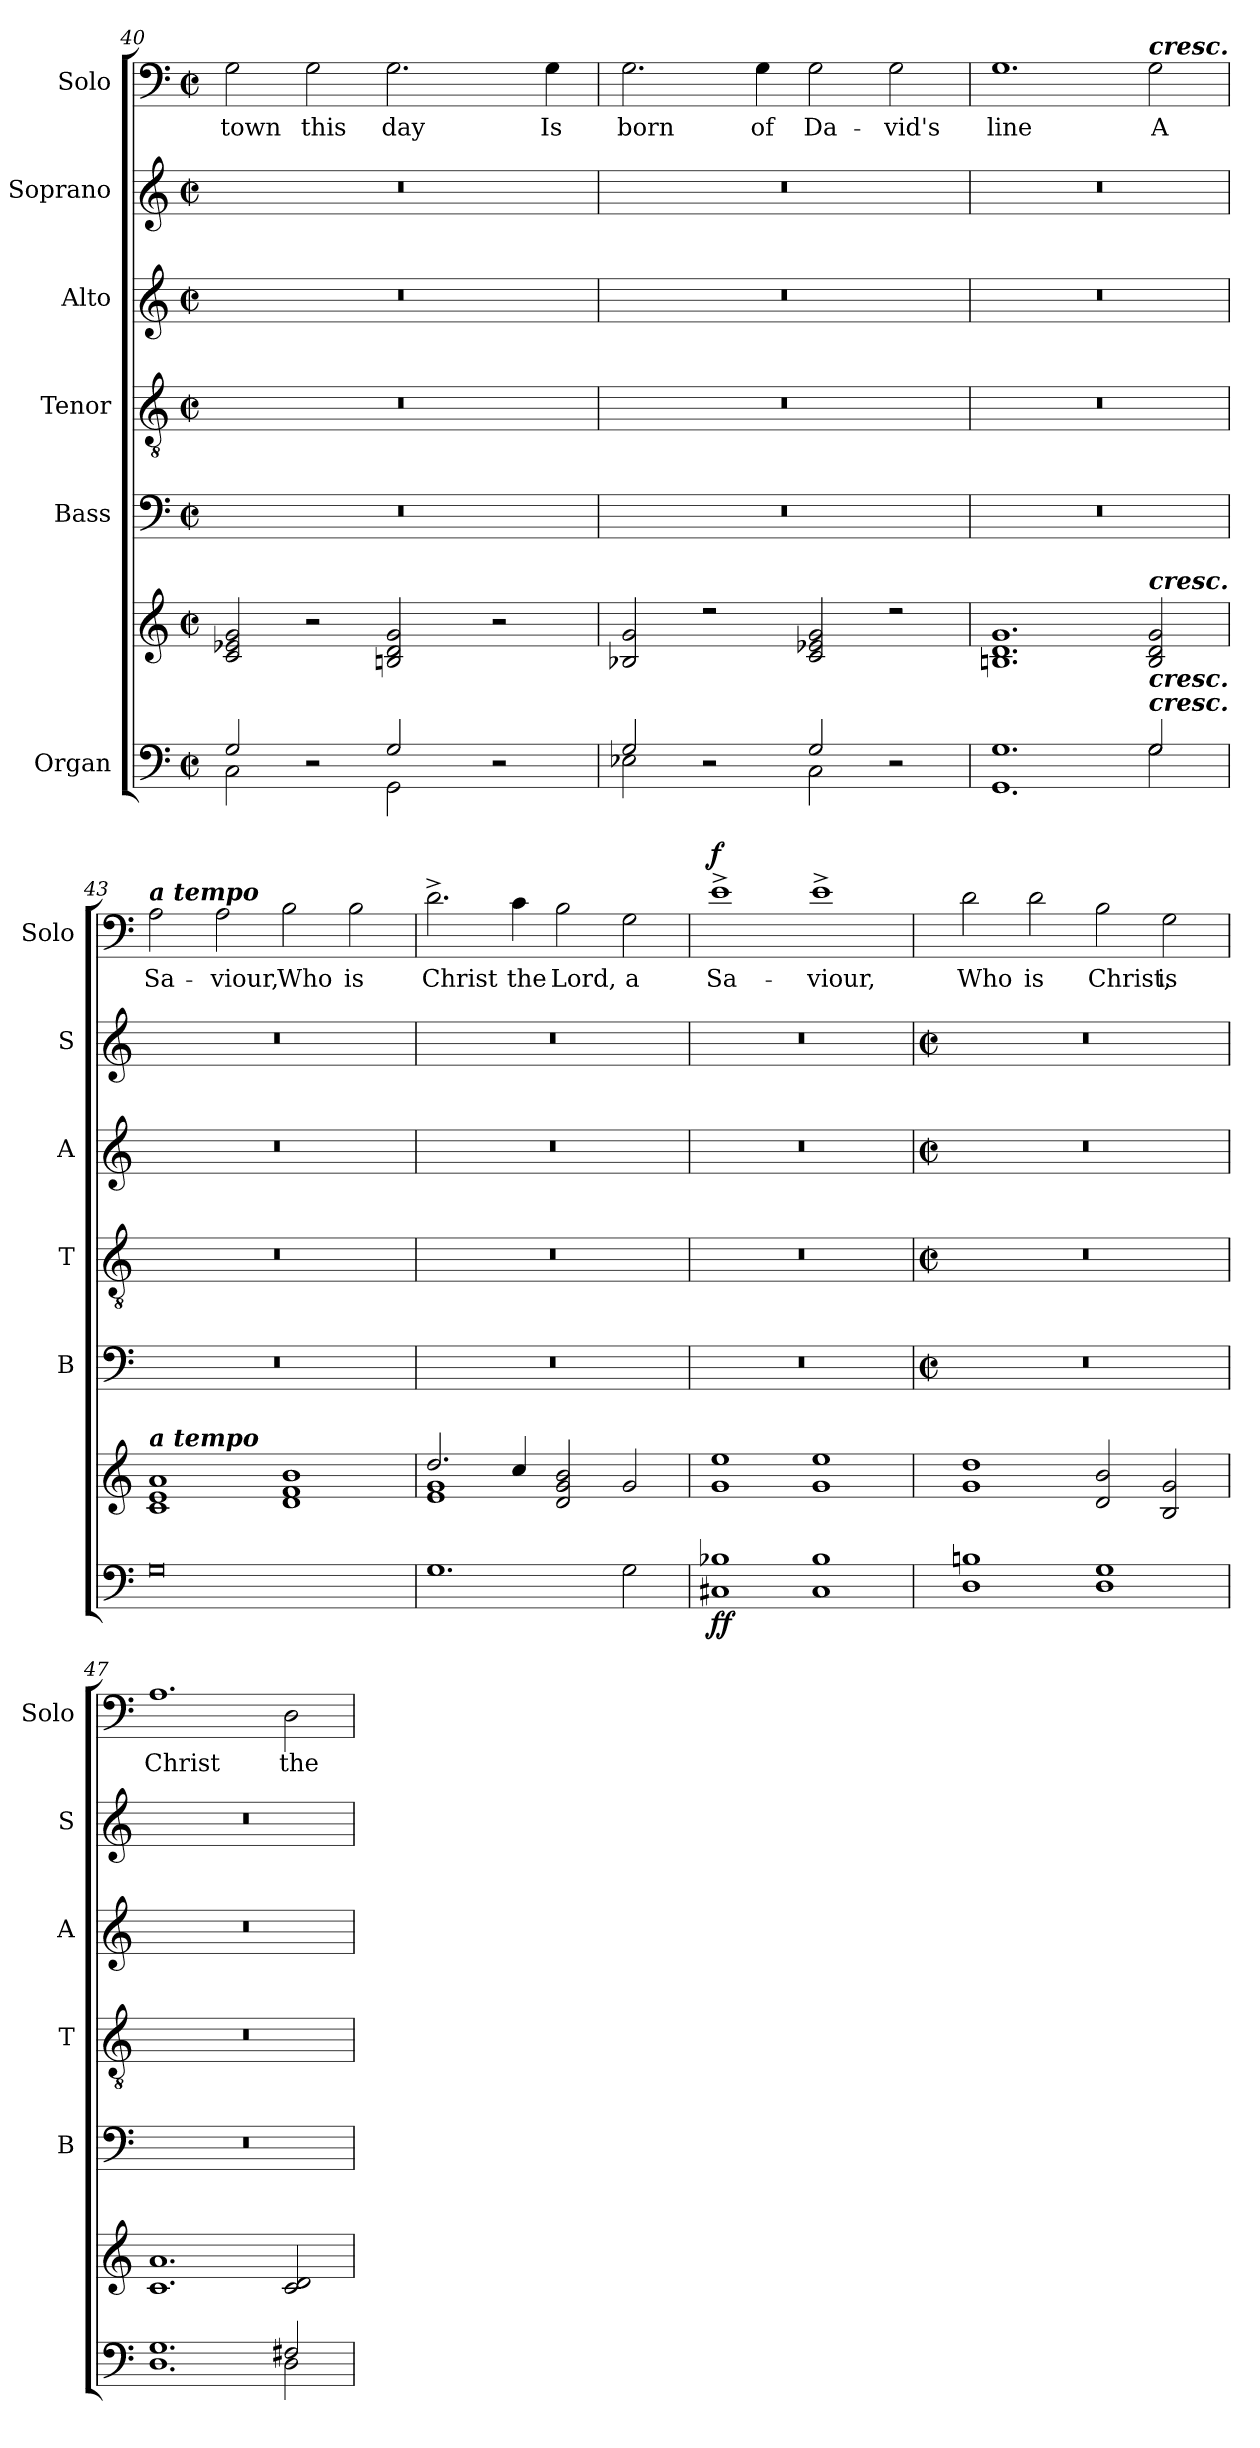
**kern	**kern	**dynam	**kern	**kern	**kern	**kern	**kern	**text	**dynam
*part6	*part6	*part6	*part5	*part4	*part3	*part2	*part1	*part1	*part1
*staff7	*staff6	*staff6/7	*staff5	*staff4	*staff3	*staff2	*staff1	*staff1	*staff1
*I"Organ	*	*	*I"Bass	*I"Tenor	*I"Alto	*I"Soprano	*I"Solo	*	*
*	*	*	*I'B	*I'T	*I'A	*I'S	*I'Solo	*	*
!!LO:LB:g=z
*clefF4	*clefG2	*	*clefF4	*clefGv2	*clefG2	*clefG2	*clefF4	*	*
*k[]	*k[]	*	*k[]	*k[]	*k[]	*k[]	*k[]	*	*
*C:	*C:	*	*C:	*C:	*C:	*C:	*C:	*	*
*M4/2	*M4/2	*	*M4/2	*M4/2	*M4/2	*M4/2	*M4/2	*	*
*met(c|)	*met(c|)	*	*met(c|)	*met(c|)	*met(c|)	*met(c|)	*met(c|)	*	*
=40	=40	=40	=40	=40	=40	=40	=40	=40	=40
*^	*^	*	*	*	*	*	*	*	*
!	!	!	!	!	!	!	!	!	!	!LO:LY:b	!
2G/	2C\	2c 2e-X 2g	1ryy	.	0r	0r	0r	0r	2G	town	.
!	!	!	!	!	!	!	!	!	!	!LO:LY:b	!
2r	2ryy	2r	.	.	.	.	.	.	2G	this	.
!	!	!	!	!	!	!	!	!	!	!LO:LY:b	!
2G/	2GG\	2Bn 2d 2g	4ryy	.	.	.	.	.	2.G	day	.
.	.	.	2.ryy	.	.	.	.	.	.	.	.
2r	2ryy	2r	.	.	.	.	.	.	.	.	.
!	!	!	!	!	!	!	!	!	!	!LO:LY:b	!
.	.	.	.	.	.	.	.	.	4G	Is	.
=41	=41	=41	=41	=41	=41	=41	=41	=41	=41	=41	=41
!	!	!	!	!	!	!	!	!	!	!LO:LY:b	!
2G/	2E-X\	2B-X 2g	0ryy	.	0r	0r	0r	0r	2.G	born	.
2r	2ryy	2r	.	.	.	.	.	.	.	.	.
!	!	!	!	!	!	!	!	!	!	!LO:LY:b	!
.	.	.	.	.	.	.	.	.	4G	of	.
!	!	!	!	!	!	!	!	!	!	!LO:LY:b	!
2G/	2C\	2c 2e-X 2g	.	.	.	.	.	.	2G	Da-	.
!	!	!	!	!	!	!	!	!	!	!LO:LY:b	!
2r	2ryy	2r	.	.	.	.	.	.	2G	-vid's	.
=42	=42	=42	=42	=42	=42	=42	=42	=42	=42	=42	=42
!	!	!	!	!	!	!	!	!	!	!LO:LY:b	!
1.G/	1.GG\	1.Bn 1.d 1.g	0ryy	.	0r	0r	0r	0r	1.G	line	.
!	!	!	!	!	!	!	!	!	!LO:TX:a:Bi:t=cresc.	!	!
!	!	!LO:TX:a:Bi:t=cresc.	!	!	!	!	!	!	!	!	!
!LO:TX:a:Bi:t=cresc.	!	!	!	!	!	!	!	!	!	!	!
!LO:TX:a:Bi:t=cresc.	!	!	!	!	!	!	!	!	!	!	!
!	!	!	!	!	!	!	!	!	!	!LO:LY:b	!
2G/	2G\	2B 2d 2g	.	.	.	.	.	.	2G	A	.
=43	=43	=43	=43	=43	=43	=43	=43	=43	=43	=43	=43
!	!	!	!	!	!	!	!	!	!LO:TX:a:Bi:t=a tempo	!	!
!	!	!LO:TX:a:Bi:t=a tempo	!	!	!	!	!	!	!	!	!
!	!	!	!	!	!	!	!	!	!	!LO:LY:b	!
0ryy	0G\	1c 1e 1a	0ryy	.	0r	0r	0r	0r	2A	Sa-	.
!	!	!	!	!	!	!	!	!	!	!LO:LY:b	!
.	.	.	.	.	.	.	.	.	2A	-viour,	.
!	!	!	!	!	!	!	!	!	!	!LO:LY:b	!
.	.	1d 1f 1b	.	.	.	.	.	.	2B	Who	.
!	!	!	!	!	!	!	!	!	!	!LO:LY:b	!
.	.	.	.	.	.	.	.	.	2B	is	.
=44	=44	=44	=44	=44	=44	=44	=44	=44	=44	=44	=44
!	!	!	!	!	!	!	!	!	!	!LO:LY:b	!
0ryy	1.G\	2.dd/	1e\ 1g\	.	0r	0r	0r	0r	2.d^	Christ	.
!	!	!	!	!	!	!	!	!	!	!LO:LY:b	!
.	.	4cc/	.	.	.	.	.	.	4c	the	.
!	!	!	!	!	!	!	!	!	!	!LO:LY:b	!
.	.	2d/ 2g/ 2b/	1ryy	.	.	.	.	.	2B	Lord,	.
!	!	!	!	!	!	!	!	!	!	!LO:LY:b	!
.	2G\	2g	.	.	.	.	.	.	2G	a	.
=45	=45	=45	=45	=45	=45	=45	=45	=45	=45	=45	=45
!	!	!	!	!LO:DY:b=2	!	!	!	!	!	!LO:LY:b	!
!	!	!	!	!LO:DY:n=1:b	!	!	!	!	!	!	!LO:DY:b
1B-X/	1C#X\	1g 1ee	0ryy	f f	0r	0r	0r	0r	1e^	Sa-	f
!	!	!	!	!	!	!	!	!	!	!LO:LY:b	!
1B-/	1C#\	1g 1ee	.	.	.	.	.	.	1e^	-viour,	.
!!LO:LB:g=z
=46	=46	=46	=46	=46	=46	=46	=46	=46	=46	=46	=46
*	*	*	*	*	*M4/2	*M4/2	*M4/2	*M4/2	*	*	*
*	*	*	*	*	*met(c|)	*met(c|)	*met(c|)	*met(c|)	*	*	*
!	!	!	!	!	!	!	!	!	!	!LO:LY:b	!
1Bn/	1D\	1g 1dd	0ryy	.	0r	0r	0r	0r	2d	Who	.
!	!	!	!	!	!	!	!	!	!	!LO:LY:b	!
.	.	.	.	.	.	.	.	.	2d	is	.
!	!	!	!	!	!	!	!	!	!	!LO:LY:b	!
1G/	1D\	2d 2b	.	.	.	.	.	.	2B	Christ,	.
!	!	!	!	!	!	!	!	!	!	!LO:LY:b	!
.	.	2B 2g	.	.	.	.	.	.	2G	is	.
=47	=47	=47	=47	=47	=47	=47	=47	=47	=47	=47	=47
!	!	!	!	!	!	!	!	!	!	!LO:LY:b	!
1.G/	1.D\	1.c 1.a	0ryy	.	0r	0r	0r	0r	1.A	Christ	.
!	!	!	!	!	!	!	!	!	!	!LO:LY:b	!
2F#X/	2D\	2c 2d	.	.	.	.	.	.	2D	the	.
*v	*v	*	*	*	*	*	*	*	*	*	*
*	*v	*v	*	*	*	*	*	*	*	*
=	=	=	=	=	=	=	=	=	=
*-	*-	*-	*-	*-	*-	*-	*-	*-	*-
